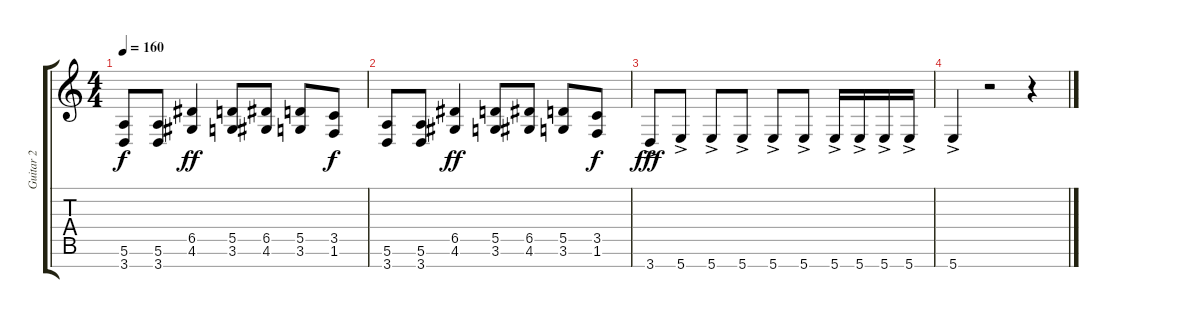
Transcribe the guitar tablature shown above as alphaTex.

\track ("Guitar 2" "Guitar 2") {instrument overdrivenguitar}
\staff {score tabs}
\tuning (E4 B3 G3 D3 A2 E2 B1) {hide}
\ts (4 4)
\tempo 160
\clef g2
\ks c
(5.6 3.7).8{dy f} (5.6 3.7).8 (6.5 4.6).4{dy ff} (5.5 3.6).8 (6.5 4.6).8 (5.5 3.6).8 (3.5 1.6).8{dy f} |
(5.6 3.7).8 (5.6 3.7).8 (6.5 4.6).4{dy ff} (5.5 3.6).8 (6.5 4.6).8 (5.5 3.6).8 (3.5 1.6).8{dy f} |
3.7{ac}.8{dy fff} 5.7{ac}.8 5.7{ac}.8 5.7{ac}.8 5.7{ac}.8 5.7{ac}.8 5.7{ac}.16 5.7{ac}.16 5.7{ac}.16 5.7{ac}.16 |
5.7{ac}.4 r.2 r.4
